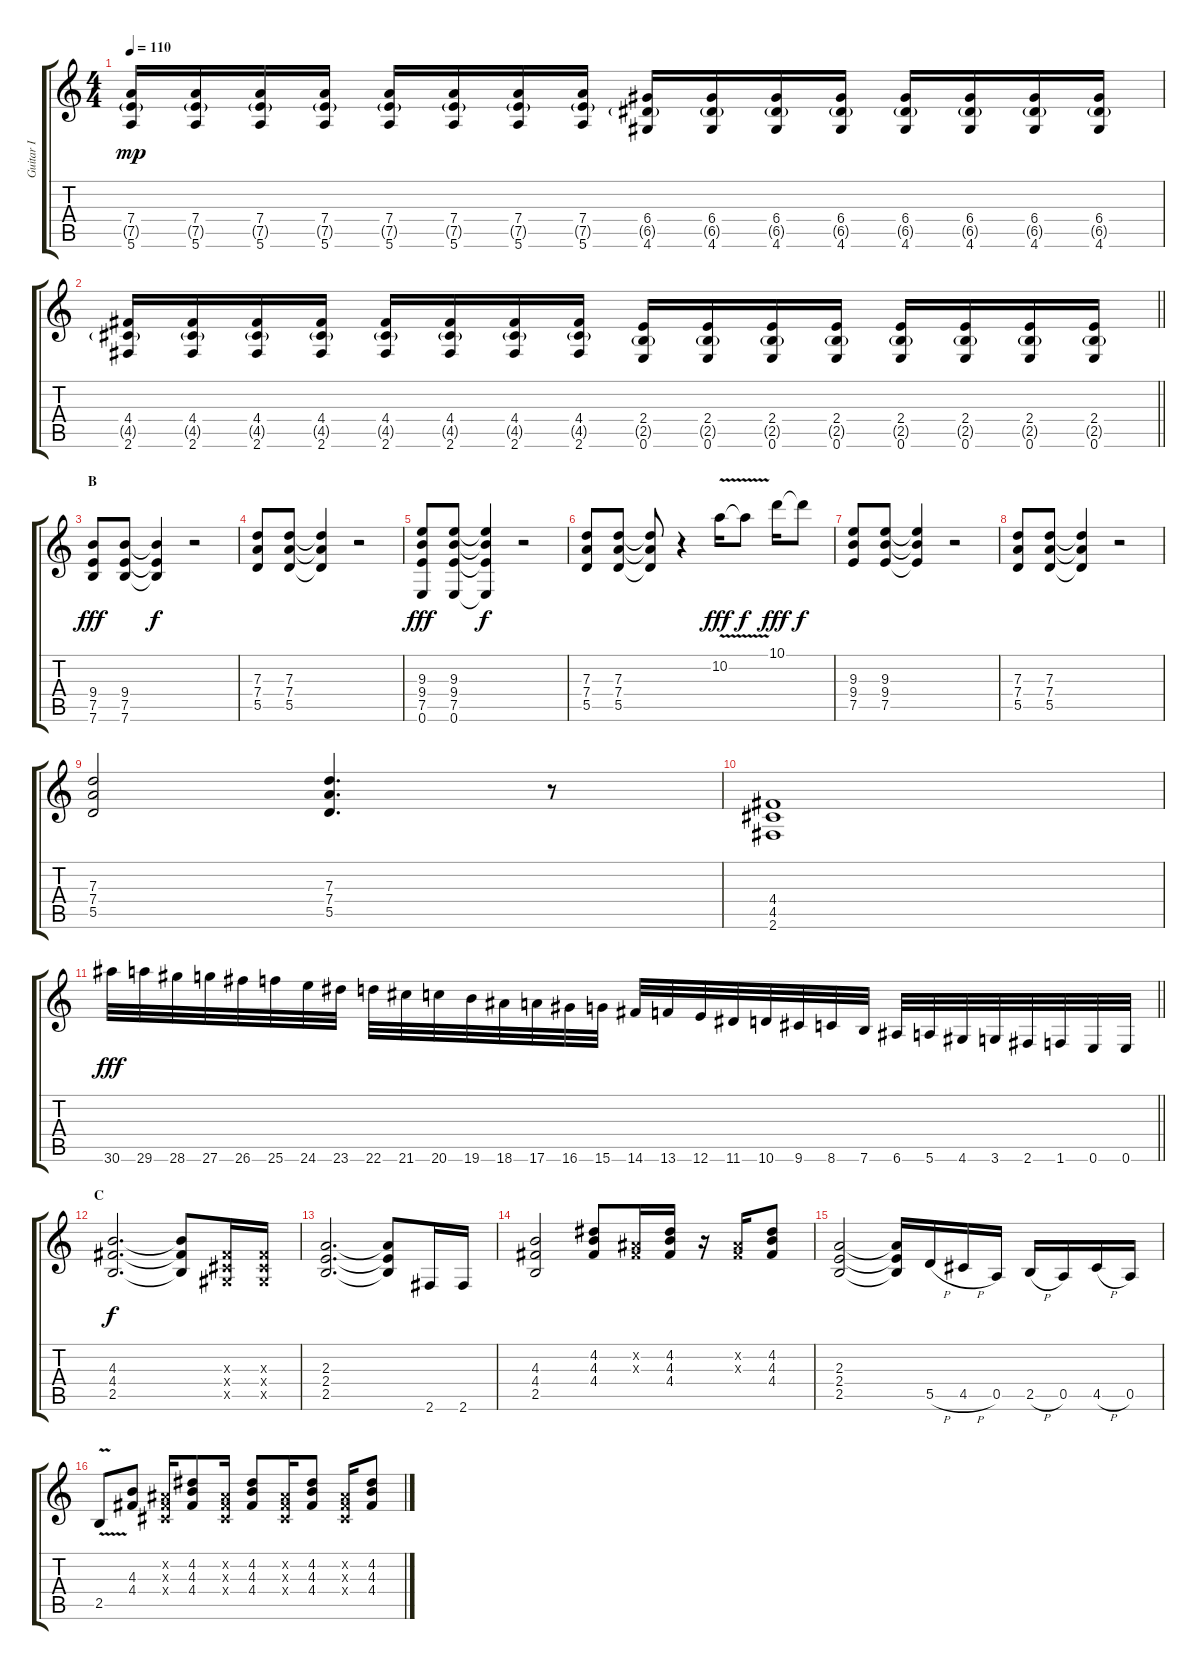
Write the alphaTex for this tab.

\track ("Guitar I" "Guitar I") {instrument distortionguitar}
\staff {score tabs}
\tuning (E4 B3 G3 D3 A2 E2) {hide}
\ts (4 4)
\tempo 110
\clef g2
\ks c
(7.4 7.5{g} 5.6).16{dy mp} (7.4 7.5{g} 5.6).16 (7.4 7.5{g} 5.6).16 (7.4 7.5{g} 5.6).16 (7.4 7.5{g} 5.6).16 (7.4 7.5{g} 5.6).16 (7.4 7.5{g} 5.6).16 (7.4 7.5{g} 5.6).16 (6.4 6.5{g} 4.6).16 (6.4 6.5{g} 4.6).16 (6.4 6.5{g} 4.6).16 (6.4 6.5{g} 4.6).16 (6.4 6.5{g} 4.6).16 (6.4 6.5{g} 4.6).16 (6.4 6.5{g} 4.6).16 (6.4 6.5{g} 4.6).16 |
\barLineRight lightlight
(4.4 4.5{g} 2.6).16 (4.4 4.5{g} 2.6).16 (4.4 4.5{g} 2.6).16 (4.4 4.5{g} 2.6).16 (4.4 4.5{g} 2.6).16 (4.4 4.5{g} 2.6).16 (4.4 4.5{g} 2.6).16 (4.4 4.5{g} 2.6).16 (2.4 2.5{g} 0.6).16 (2.4 2.5{g} 0.6).16 (2.4 2.5{g} 0.6).16 (2.4 2.5{g} 0.6).16 (2.4 2.5{g} 0.6).16 (2.4 2.5{g} 0.6).16 (2.4 2.5{g} 0.6).16 (2.4 2.5{g} 0.6).16 |
\section ("" "B")
(9.4 7.5 7.6).8{dy fff} (9.4 7.5 7.6).8 (9.4{t} 7.5{t} 7.6{t}).4{dy f} r.2 |
(7.3 7.4 5.5).8 (7.3 7.4 5.5).8 (7.3{t} 7.4{t} 5.5{t}).4 r.2 |
(9.3 9.4 7.5 0.6).8{dy fff} (9.3 9.4 7.5 0.6).8 (9.3{t} 9.4{t} 7.5{t} 0.6{t}).4{dy f} r.2 |
(7.3 7.4 5.5).8 (7.3 7.4 5.5).8 (7.3{t} 7.4{t} 5.5{t}).8 r.4 10.2{v}.16{dy fff} 10.2{t}.8{dy f} 10.1.16{dy fff} 10.1{t}.8{dy f} |
(9.3 9.4 7.5).8 (9.3 9.4 7.5).8 (9.3{t} 9.4{t} 7.5{t}).4 r.2 |
(7.3 7.4 5.5).8 (7.3 7.4 5.5).8 (7.3{t} 7.4{t} 5.5{t}).4 r.2 |
(7.3 7.4 5.5).2 (7.3 7.4 5.5).4{d} r.8 |
(4.4 4.5 2.6).1 |
\barLineRight lightlight
30.6.32{dy fff instrument guitarharmonics} 29.6.32 28.6.32 27.6.32 26.6.32 25.6.32 24.6.32 23.6.32 22.6.32 21.6.32 20.6.32 19.6.32 18.6.32 17.6.32 16.6.32 15.6.32 14.6.32 13.6.32 12.6.32 11.6.32 10.6.32 9.6.32 8.6.32 7.6.32 6.6.32 5.6.32 4.6.32 3.6.32 2.6.32 1.6.32 0.6.32 0.6.32 |
\section ("" "C")
(4.3 4.4 2.5).2{d dy f instrument distortionguitar} (4.3{t} 4.4{t} 2.5{t}).8 (-1.3{x} -1.4{x} -1.5{x}).16 (-1.3{x} -1.4{x} -1.5{x}).16 |
(2.3 2.4 2.5).2{d} (2.3{t} 2.4{t} 2.5{t}).8 2.6.16 2.6.16 |
(4.3 4.4 2.5).2 (4.2 4.3 4.4).8 (-1.2{x} -1.3{x}).16 (4.2 4.3 4.4).16 r.16 (-1.2{x} -1.3{x}).16 (4.2 4.3 4.4).8 |
(2.3 2.4 2.5).2 (2.3{t} 2.4{t} 2.5{t}).16 5.5{h}.16 4.5{h}.16 0.5.16 2.5{h}.16 0.5.16 4.5{h}.16 0.5.16 |
2.5{v}.8 (4.3 4.4).8 (-1.2{x} -1.3{x} -1.4{x}).16 (4.2 4.3 4.4).8 (-1.2{x} -1.3{x} -1.4{x}).16 (4.2 4.3 4.4).8 (-1.2{x} -1.3{x} -1.4{x}).16 (4.2 4.3 4.4).8 (-1.2{x} -1.3{x} -1.4{x}).16 (4.2 4.3 4.4).8
